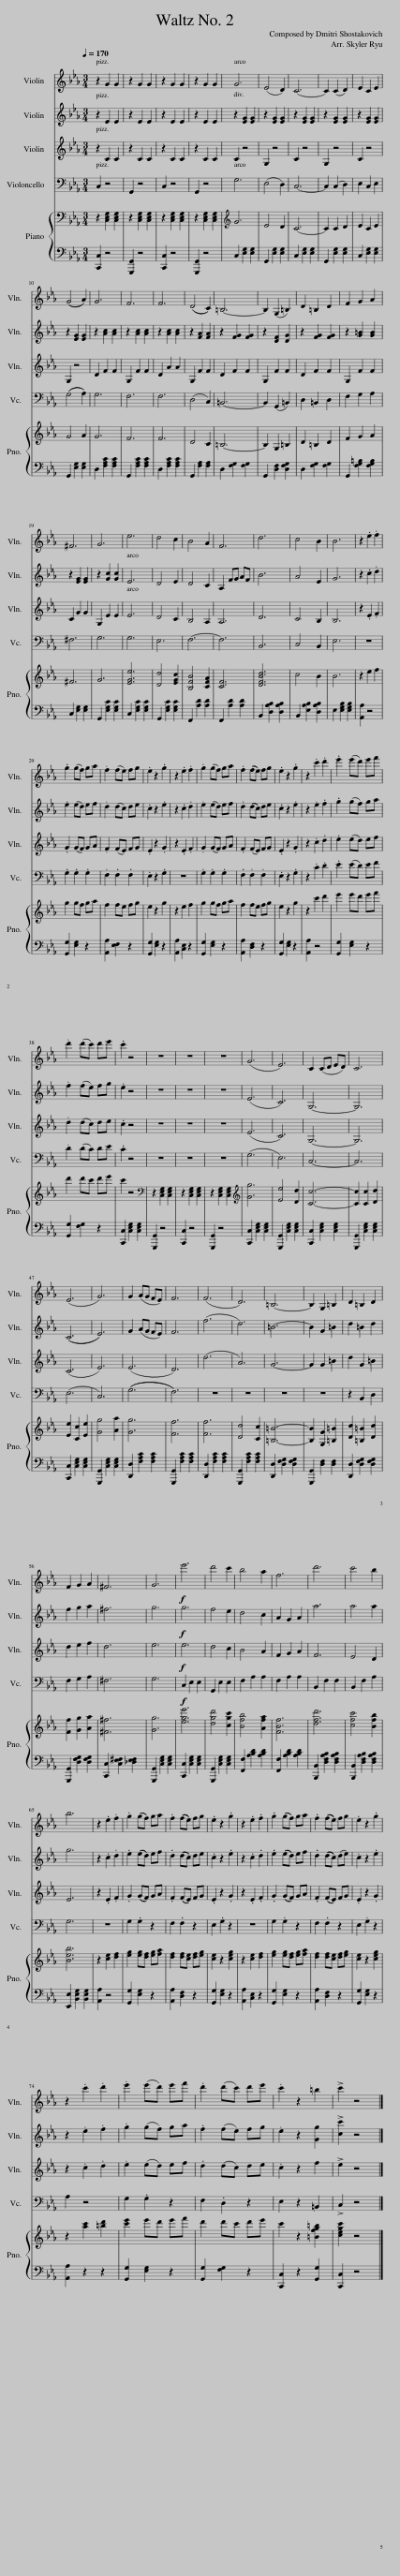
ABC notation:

X:1
%%score 1 2 3 4 { 5 | 6 }
L:1/8
Q:1/4=170
M:3/4
I:linebreak $
K:Eb
V:1 treble
V:2 treble
V:3 treble
V:4 bass
V:5 bass
V:6 bass
V:1
 z2 G2 G2 | z2 G2 G2 | z2 G2 G2 | z2 G2 G2 | G6 | %5
 (E4 D2) | C6- | C2 (C2 D2) | E2 C2 E2 |$ ((G4 A2)) | %10
 G6 | F6 | F6 | ((D4 C2)) | =B,6- | %15
 B,2 (G,2 =B,2) | D2 =B,2 D2 | F2 G2 A2 |$ ^F6 | G6 | %20
 e6 | d4 c2 | B4 A2 | F6 | d6 | %25
 c4 B2 | B6 | z2 .e2 .f2 |$ .g2 (gf) ga | .f2 (fe) fg | %30
 .e2 z2 .g2 | z2 .e2 .f2 | .g2 (gf) ga | .f2 ((fe)) fg | .e2 z2 .g2 | %35
 z2 .c'2 .d'2 | .e'2 (e'd') e'f' |$ .d'2 (d'c') d'e' | .c'2 z4 | z6 | %40
 z6 | z6 | (G6 | E6) | C2 (CD ED) | %45
 C6 |$ (E6 | G6) | G2 (AG FE) | F6 | %50
 (F6 | D6) | =B,6- | B,2 G,2 =B,2 | D2 =B,2 D2 |$ %55
 F2 G2 A2 | ^F6 | G6 |!f! e'6 | d'4 c'2 | %60
 b4 a2 | f6 | d'6 | c'4 b2 |$ b6 | %65
 z2 .e2 .f2 | .g2 ((gf)) ga | .f2 (((fe))) fg | .e2 z2 .g2 | z2 .e2 .f2 | %70
 .g2 ((gf)) ga | .f2 (((fe))) fg | .e2 z2 .g2 |$ z2 .c'2 .d'2 | .e'2 (e'd') e'f' | %75
 .d'2 (d'c') d'e' | .c'2 z2 =b2 | !>!c'2 z4 |] %78
V:2
 z2 E2 E2 | z2 E2 E2 | z2 E2 E2 | z2 E2 E2 | z2 [EG]2 [EG]2 | %5
 z2 [EG]2 [EG]2 | z2 [EG]2 [EG]2 | z2 [EG]2 [EG]2 | z2 [EG]2 [EG]2 |$ z2 [EG]2 [EG]2 | %10
 z2 [Ac]2 [Ac]2 | z2 [Ac]2 [Ac]2 | z2 [Ac]2 [Ac]2 | z2 [FA]2 [FA]2 | z2 [FG]2 [FG]2 | %15
 z2 [DF]2 [DG]2 | z2 [FG]2 [FG]2 | z2 [G=B]2 [GB]2 |$ z2 [EG]2 [EG]2 | z2 [Gc]2 [Gc]2 | %20
 E6 | D4 E2 | D4 C2 | A,2 FG AF | B6 | %25
 A4 E2 | G6 | z2 .c2 .d2 |$ .e2 (ed) ef | .d2 (dc) de | %30
 .c2 z2 .e2 | z2 .c2 .d2 | .e2 (ed) ef | .d2 ((dc)) de | .c2 z2 .e2 | %35
 z2 .e2 .f2 | .g2 (gf) ga |$ .f2 (fe) fg | .e2 z4 | z6 | %40
 z6 | z6 | (E6 | C6) | G,6- | %45
 G,6 |$ ((C6 | E6)) | G2 (AG FE) | F6 | %50
 (f6 | d6) | =B6- | B2 G2 =B2 | d2 =B2 d2 |$ %55
 f2 g2 a2 | ^f6 | g6 |!f! g6 | f4 e2 | %60
 d4 c2 | A2 G2 A2 | a6 | a4 a2 |$ g6 | %65
 z2 .c2 .d2 | .e2 ((ed)) ef | .d2 (((dc))) de | .c2 z2 .e2 | z2 .c2 .d2 | %70
 .e2 ((ed)) ef | .d2 (((dc))) (de) | .c2 z2 .e2 |$ z2 .e2 .f2 | .g2 (gf) ga | %75
 .f2 (fe) fg | .e2 z2 [Gg]2 | !>![cc']2 z4 |] %78
V:3
 z2 C2 C2 | z2 C2 C2 | z2 C2 C2 | z2 C2 C2 | C2 z4 | %5
 G,2 z4 | C2 z4 | G,2 z4 | C2 z4 |$ G,2 z4 | %10
 D2 F2 F2 | G,2 F2 F2 | D2 A2 A2 | G,2 F2 F2 | D2 F2 F2 | %15
 G,2 F2 F2 | D2 F2 F2 | G,2 F2 F2 |$ C2 G2 G2 | G,2 E2 E2 | %20
 E6 | D4 C2 | B,4 A,2 | A,6 | D6 | %25
 C4 B,2 | B,6 | z2 .E2 .F2 |$ .G2 (GF) GA | .F2 (FE) FG | %30
 .E2 z2 .G2 | z2 .E2 .F2 | .G2 (GF) GA | .F2 (FE) FG | .E2 z2 .G2 | %35
 z2 .c2 .d2 | .e2 (ed) ef |$ .d2 (dc) de | .c2 z4 | z6 | %40
 z6 | z6 | (E6 | C6) | G,6- | %45
 G,6 |$ (C6 | E6) | (E6 | D6) | %50
 (d6 | A6) | G6- | G2 G2 =B2 | d2 G2 =B2 |$ %55
 d2 e2 f2 | d6 | e6 |!f! e6 | d4 c2 | %60
 B4 A2 | F2 G2 A2 | F6 | E4 D2 |$ E6 | %65
 z2 .E2 .F2 | .G2 ((GF)) GA | .F2 ((FE)) FG | .E2 z2 .G2 | z2 .E2 .F2 | %70
 .G2 ((GF)) GA | .F2 ((FE)) FG | .E2 z2 .G2 |$ z2 .c2 .d2 | .e2 (ed) ef | %75
 .d2 (dc) de | .c2 z2 f2 | !>!e2 z4 |] %78
V:4
 C,2 z4 | G,,2 z4 | C,2 z4 | G,,2 z4 | G,6 | %5
 (E,4 D,2) | C,6- | C,2 (C,2 D,2) | E,2 C,2 E,2 |$ ((G,4 A,2)) | %10
 G,6 | F,6 | F,6 | (D,4 C,2) | =B,,6- | %15
 B,,2 (G,,2 =B,,2) | D,2 =B,,2 D,2 | F,2 G,2 A,2 |$ ^F,6 | G,6 | %20
 G,6 | E,6 | F,6- | F,6 | B,,6 | %25
 C,4 B,,2 | E,6 | z6 |$ .G,2 .G,2 .G,2 | .F,2 .F,2 .F,2 | %30
 .E,2 z2 .G,2 | z6 | .G,2 .G,2 .G,2 | .F,2 .F,2 .F,2 | .E,2 z2 .G,2 | %35
 z2 .C2 .D2 | .E2 (ED) EF |$ .D2 (DC) DE | .C2 z4 | z6 | %40
 z6 | z6 | (G,6 | E,6) | C,6- | %45
 C,6 |$ (E,6 | C,6) | ((G,6 | F,6)) | %50
 z6 | z6 | z6 | z6 | z2 B,,2 D,2 |$ %55
 F,2 G,2 A,2 | ^F,6 | G,6 |!f! C,2 E,2 E,2 | G,,2 E,2 E,2 | %60
 F,2 A,2 A,2 | F,2 A,2 A,2 | B,,2 F,2 F,2 | B,,2 F,2 A,2 |$ G,6 | %65
 z6 | G,2 .G,2 z2 | F,2 .F,2 z2 | E,2 .G,2 z2 | z6 | %70
 G,2 .G,2 z2 | F,2 .F,2 z2 | E,2 .G,2 z2 |$ A,2 z4 | G,2 .G,2 z2 | %75
 F,2 .D,2 z2 | E,2 z2 =B,,2 | !>!C,2 z4 |] %78
V:5
 z2 [C,E,G,]2 [C,E,G,]2 | z2 [C,E,G,]2 [C,E,G,]2 | z2 [C,E,G,]2 [C,E,G,]2 | z2 [C,E,G,]2 [C,E,G,]2 |[K:treble] G6 | %5
 E4 D2 | C6- | C2 C2 D2 | E2 C2 E2 |$ G4 A2 | %10
 G6 | F6 | F6 | D4 C2 | =B,6- | %15
 B,2 G,2 =B,2 | D2 =B,2 D2 | F2 G2 A2 |$ ^F6 | G6 | %20
 [EGe]6 | [Dd]4 [EGc]2 | [B,FB]4 [CFA]2 | [CF]6 | [DFBd]6 | %25
 c4 B2 | B6 | z2 e2 f2 |$ g2 gf ga | f2 fe fg | %30
 e2 z2 g2 | z2 e2 f2 | g2 gf ga | f2 fe fg | e2 z2 g2 | %35
 z2 c'2 d'2 | e'2 e'd' e'f' |$ d'2 d'c' d'e' | c'2 z4 |[K:bass] z2 [C,E,G,]2 [C,E,G,]2 | %40
 z2 [C,E,G,]2 [C,E,G,]2 | z2 [C,E,G,]2 [C,E,G,]2 |[K:treble] [Gg]6 | [Ee]4 [Dd]2 | [Cc]6- | %45
 [Cc]2 [Cc]2 [Dd]2 |$ [Ee]2 [Cc]2 [Ee]2 | [Gg]4 [Aa]2 | [Gg]6 | [Ff]6 | %50
 [Ff]6 | [Dd]4 [Cc]2 | [=B,=B]6- | [B,B]2 [G,G]2 [=B,=B]2 | [Dd]2 [=B,=B]2 [Dd]2 |$ %55
 [Ff]2 [Gg]2 [Aa]2 | [^F^f]6 | [Gg]6 | [ege']6 | [dgd']4 [cgc']2 | %60
 [Bfb]4 [Afa]2 | [FBf]6 | [dfd']6 | [cfc']4 [Bfb]2 |$ [Beb]6 | %65
 z2 [ce]2 [df]2 | [eg]2 [eg][df] [eg][fa] | [df]2 [df][ce] [df][eg] | [ce]2 z2 [ceg]2 | z2 [ce]2 [df]2 | %70
 [eg]2 [eg][df] [eg][fa] | [df]2 [df][ce] [df][eg] | [ce]2 z2 [ceg]2 |$ z2 [ac']2 [=bd']2 | [c'e']2 e'd' e'f' | %75
 d'2 d'c' d'e' | c'2 z2 [=Bfg=b]2 | [cegc']2 z4 |] %78
V:6
 [C,,C,]2 z4 | [G,,,G,,]2 z4 | [C,,C,]2 z4 | [G,,,G,,]2 z4 | C,2 [E,G,]2 [E,G,]2 | %5
 G,,2 [E,G,]2 [E,G,]2 | C,2 [E,G,]2 [E,G,]2 | G,,2 [E,G,]2 [E,G,]2 | C,2 [E,G,]2 [E,G,]2 |$ G,,2 [E,G,]2 [E,G,]2 | %10
 D,2 [F,A,C]2 [F,A,C]2 | G,,2 [F,A,C]2 [F,A,C]2 | D,2 [F,A,C]2 [F,A,C]2 | G,,2 [F,A,]2 [F,A,]2 | D,2 [F,G,]2 [F,G,]2 | %15
 G,,2 [D,F,]2 [D,F,G,]2 | D,2 [F,G,]2 [F,G,]2 | G,,2 [F,G,=B,]2 [F,G,B,]2 |$ C,2 [E,G,]2 [E,G,]2 | G,,2 [E,G,C]2 [E,G,C]2 | %20
 C,2 [E,G,C]2 [E,G,C]2 | G,,2 [E,G,C]2 [E,G,C]2 | F,,2 [A,D]2 [A,D]2 | F,,2 [A,D]2 [A,D]2 | B,,2 [D,A,B,]2 [D,A,B,]2 | %25
 B,,2 [E,A,B,]2 [D,A,B,]2 | E,2 [E,G,B,]2 [E,G,B,]2 | [A,,A,]2 z4 |$ [G,,G,]2 [E,G,]2 z2 | [A,,A,]2 [E,F,]2 z2 | %30
 [G,,G,]2 [E,G,]2 z2 | [A,,A,]2 [C,E,]2 z2 | [G,,G,]2 [E,G,]2 z2 | [A,,A,]2 [D,F,]2 z2 | [G,,G,]2 [E,G,]2 z2 | %35
 [A,,A,]2 z4 | [G,,G,]2 [E,G,]2 z2 |$ [G,,G,]2 [F,G,]2 z2 | [C,,C,]2 [C,E,G,]2 [C,E,G,]2 | [G,,,G,,]2 z4 | %40
 [C,,C,]2 z4 | [G,,,G,,]2 z4 | [C,,C,]2 [C,E,G,]2 [C,E,G,]2 | [G,,,G,,]2 [C,E,G,]2 [C,E,G,]2 | [C,,C,]2 [C,E,G,]2 [C,E,G,]2 | %45
 [G,,,G,,]2 [C,E,G,]2 [C,E,G,]2 |$ [C,,C,]2 [C,E,G,]2 [C,E,G,]2 | [G,,,G,,]2 [C,E,G,]2 [C,E,G,]2 | [D,,D,]2 [F,A,C]2 [F,A,C]2 | [G,,,G,,]2 [F,A,C]2 [F,A,C]2 | %50
 [D,,D,]2 [F,A,C]2 [F,A,C]2 | [G,,,G,,]2 [F,A,C]2 [F,A,C]2 | [D,,D,]2 [D,F,G,]2 [D,F,G,]2 | [G,,,G,,]2 [D,F,]2 [D,F,]2 | [D,,D,]2 [D,F,G,]2 [D,F,G,]2 |$ %55
 [G,,,G,,]2 [D,F,G,]2 [D,F,G,]2 | [C,,C,]2 [C,E,^F,]2 [_D,E,F,]2 | [G,,,G,,]2 [C,E,G,]2 [C,E,G,]2 | [C,,C,]2 [C,E,G,]2 [C,E,G,]2 | [G,,,G,,]2 [C,E,G,]2 [C,E,G,]2 | %60
 [F,,F,]2 [A,B,D]2 [A,B,D]2 | [F,,F,]2 [A,B,D]2 [A,B,D]2 | [B,,,B,,]2 [D,F,A,B,]2 [D,F,A,B,]2 | [B,,,B,,]2 [D,F,A,B,]2 [D,F,A,B,]2 |$ [E,,E,]2 [B,,E,G,]2 [B,,E,G,]2 | %65
 [A,,A,]2 z4 | [G,,G,]2 [E,G,]2 z2 | [A,,A,]2 [D,F,]2 z2 | [G,,G,]2 [E,G,]2 z2 | [A,,A,]2 [C,E,]2 z2 | %70
 [G,,G,]2 [E,G,]2 z2 | [A,,A,]2 [D,F,]2 z2 | [G,,G,]2 [E,G,]2 z2 |$ [A,,A,]2 z2 z2 | [G,,G,]2 [E,G,]2 z2 | %75
 [G,,G,]2 [F,G,]2 z2 | [C,,C,]2 z2 [G,,G,]2 | [C,,C,]2 z4 |] %78
